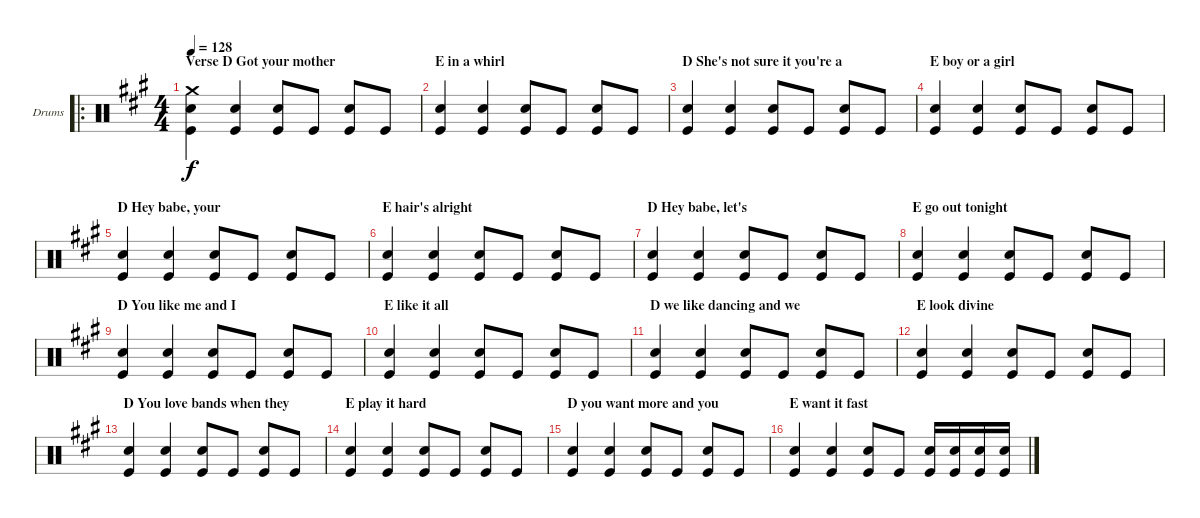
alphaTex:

\bracketExtendMode groupsimilarinstruments
\firstSystemTrackNameOrientation horizontal
\otherSystemsTrackNameOrientation horizontal
\track ("Drumkit" "Drums") {instrument percussion}
\staff {score}
\articulation defaults
\ro
\ts (4 4)
\section ("" "Verse D Got your mother")
\tempo 128
\clef neutral
\ks a
("Crash medium (hit)" "Snare (hit) 2" "Kick (hit)").4{dy f} ("Snare (hit) 2" "Kick (hit)").4 ("Snare (hit) 2" "Kick (hit)").8 "Kick (hit)".8 ("Snare (hit) 2" "Kick (hit)").8 "Kick (hit)".8 |
\section ("" "E in a whirl")
("Snare (hit) 2" "Kick (hit)").4 ("Snare (hit) 2" "Kick (hit)").4 ("Snare (hit) 2" "Kick (hit)").8 "Kick (hit)".8 ("Snare (hit) 2" "Kick (hit)").8 "Kick (hit)".8 |
\section ("" "D She's not sure it you're a")
("Snare (hit) 2" "Kick (hit)").4 ("Snare (hit) 2" "Kick (hit)").4 ("Snare (hit) 2" "Kick (hit)").8 "Kick (hit)".8 ("Snare (hit) 2" "Kick (hit)").8 "Kick (hit)".8 |
\section ("" "E boy or a girl")
("Snare (hit) 2" "Kick (hit)").4 ("Snare (hit) 2" "Kick (hit)").4 ("Snare (hit) 2" "Kick (hit)").8 "Kick (hit)".8 ("Snare (hit) 2" "Kick (hit)").8 "Kick (hit)".8 |
\section ("" "D Hey babe, your")
("Snare (hit) 2" "Kick (hit)").4 ("Snare (hit) 2" "Kick (hit)").4 ("Snare (hit) 2" "Kick (hit)").8 "Kick (hit)".8 ("Snare (hit) 2" "Kick (hit)").8 "Kick (hit)".8 |
\section ("" "E hair's alright")
("Snare (hit) 2" "Kick (hit)").4 ("Snare (hit) 2" "Kick (hit)").4 ("Snare (hit) 2" "Kick (hit)").8 "Kick (hit)".8 ("Snare (hit) 2" "Kick (hit)").8 "Kick (hit)".8 |
\section ("" "D Hey babe, let's")
("Snare (hit) 2" "Kick (hit)").4 ("Snare (hit) 2" "Kick (hit)").4 ("Snare (hit) 2" "Kick (hit)").8 "Kick (hit)".8 ("Snare (hit) 2" "Kick (hit)").8 "Kick (hit)".8 |
\section ("" "E go out tonight")
("Snare (hit) 2" "Kick (hit)").4 ("Snare (hit) 2" "Kick (hit)").4 ("Snare (hit) 2" "Kick (hit)").8 "Kick (hit)".8 ("Snare (hit) 2" "Kick (hit)").8 "Kick (hit)".8 |
\section ("" "D You like me and I")
("Snare (hit) 2" "Kick (hit)").4 ("Snare (hit) 2" "Kick (hit)").4 ("Snare (hit) 2" "Kick (hit)").8 "Kick (hit)".8 ("Snare (hit) 2" "Kick (hit)").8 "Kick (hit)".8 |
\section ("" "E like it all")
("Snare (hit) 2" "Kick (hit)").4 ("Snare (hit) 2" "Kick (hit)").4 ("Snare (hit) 2" "Kick (hit)").8 "Kick (hit)".8 ("Snare (hit) 2" "Kick (hit)").8 "Kick (hit)".8 |
\section ("" "D we like dancing and we")
("Snare (hit) 2" "Kick (hit)").4 ("Snare (hit) 2" "Kick (hit)").4 ("Snare (hit) 2" "Kick (hit)").8 "Kick (hit)".8 ("Snare (hit) 2" "Kick (hit)").8 "Kick (hit)".8 |
\section ("" "E look divine")
("Snare (hit) 2" "Kick (hit)").4 ("Snare (hit) 2" "Kick (hit)").4 ("Snare (hit) 2" "Kick (hit)").8 "Kick (hit)".8 ("Snare (hit) 2" "Kick (hit)").8 "Kick (hit)".8 |
\section ("" "D You love bands when they")
("Snare (hit) 2" "Kick (hit)").4 ("Snare (hit) 2" "Kick (hit)").4 ("Snare (hit) 2" "Kick (hit)").8 "Kick (hit)".8 ("Snare (hit) 2" "Kick (hit)").8 "Kick (hit)".8 |
\section ("" "E play it hard")
("Snare (hit) 2" "Kick (hit)").4 ("Snare (hit) 2" "Kick (hit)").4 ("Snare (hit) 2" "Kick (hit)").8 "Kick (hit)".8 ("Snare (hit) 2" "Kick (hit)").8 "Kick (hit)".8 |
\section ("" "D you want more and you")
("Snare (hit) 2" "Kick (hit)").4 ("Snare (hit) 2" "Kick (hit)").4 ("Snare (hit) 2" "Kick (hit)").8 "Kick (hit)".8 ("Snare (hit) 2" "Kick (hit)").8 "Kick (hit)".8 |
\section ("" "E want it fast")
("Snare (hit) 2" "Kick (hit)").4 ("Snare (hit) 2" "Kick (hit)").4 ("Snare (hit) 2" "Kick (hit)").8 "Kick (hit)".8 ("Snare (hit) 2" "Kick (hit)").16 ("Snare (hit) 2" "Kick (hit)").16 ("Snare (hit) 2" "Kick (hit)").16 ("Snare (hit) 2" "Kick (hit)").16
